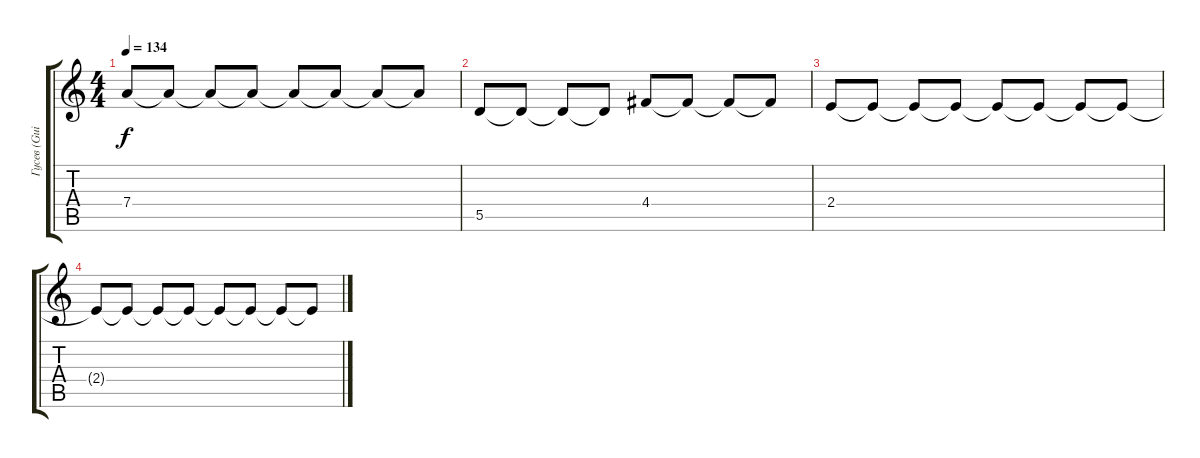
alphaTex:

\track ("Гусев (Guitar 1)" "Гусев (Gui") {instrument acousticguitarnylon}
\staff {score tabs}
\tuning (E4 B3 G3 D3 A2 E2) {hide}
\ts (4 4)
\tempo 134
\clef g2
\ks c
7.4.8{dy f} 7.4{t}.8 7.4{t}.8 7.4{t}.8 7.4{t}.8 7.4{t}.8 7.4{t}.8 7.4{t}.8 |
5.5.8 5.5{t}.8 5.5{t}.8 5.5{t}.8 4.4.8 4.4{t}.8 4.4{t}.8 4.4{t}.8 |
2.4.8 2.4{t}.8 2.4{t}.8 2.4{t}.8 2.4{t}.8 2.4{t}.8 2.4{t}.8 2.4{t}.8 |
2.4{t}.8 2.4{t}.8 2.4{t}.8 2.4{t}.8 2.4{t}.8 2.4{t}.8 2.4{t}.8 2.4{t}.8
